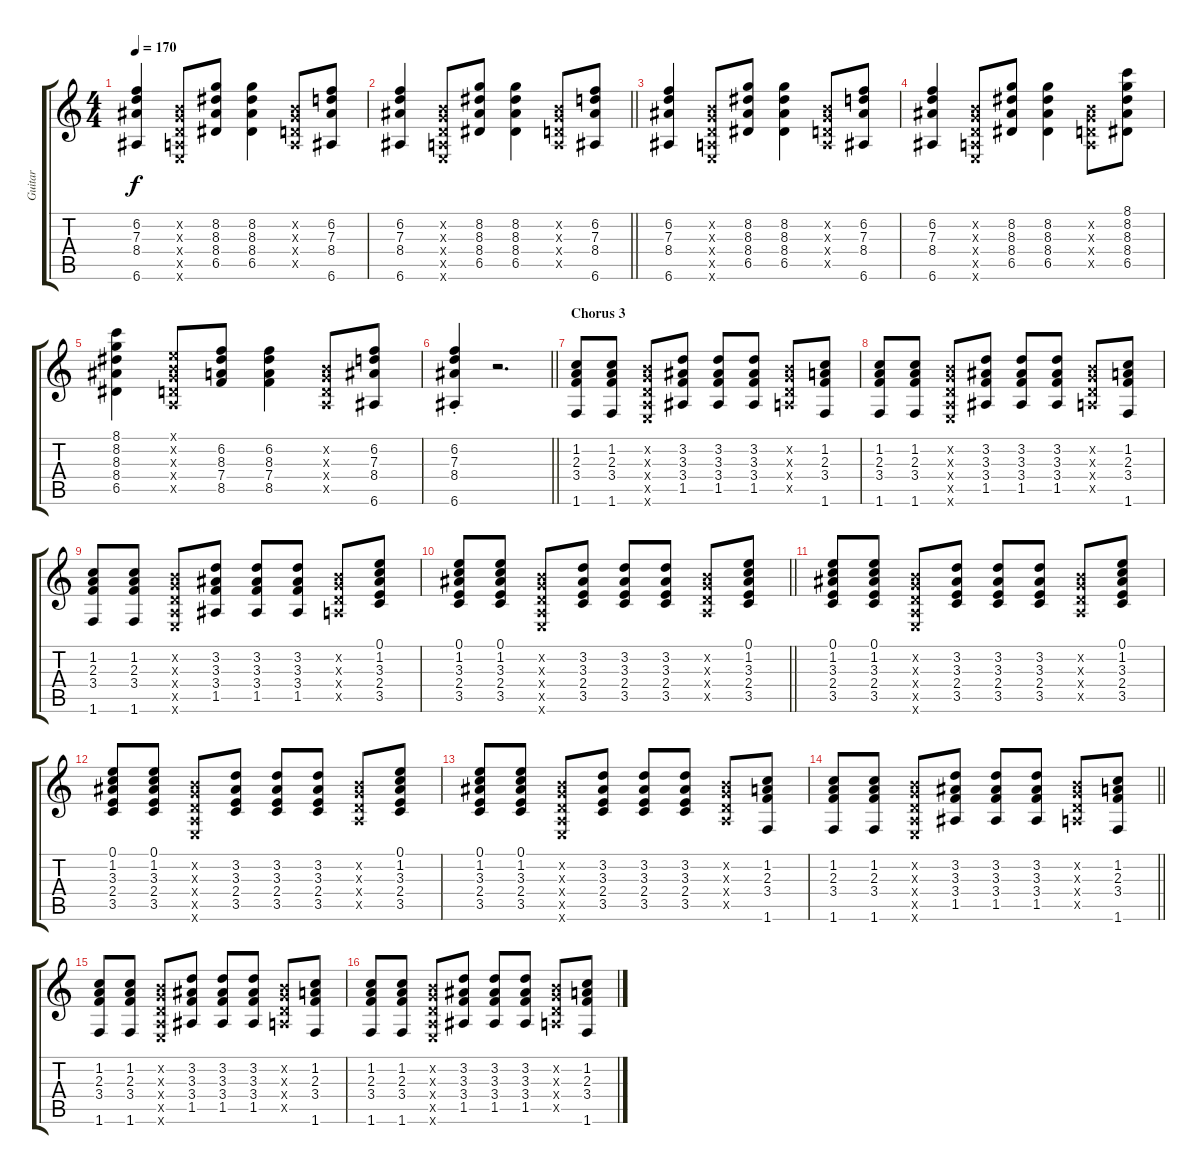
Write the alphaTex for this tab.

\track ("Guitar" "Guitar") {instrument acousticguitarsteel}
\staff {score tabs}
\tuning (E4 B3 G3 D3 A2 E2) {hide}
\ts (4 4)
\tempo 170
\clef g2
\ks c
(6.2 7.3 8.4 6.6).4{dy f} (0.2{x} 0.3{x} 0.4{x} 0.5{x} 0.6{x}).8 (8.2 8.3 8.4 6.5).8 (8.2 8.3 8.4 6.5).4 (0.2{x} 0.3{x} 0.4{x} 0.5{x}).8 (6.2 7.3 8.4 6.6).8 |
\barLineRight lightlight
(6.2 7.3 8.4 6.6).4 (0.2{x} 0.3{x} 0.4{x} 0.5{x} 0.6{x}).8 (8.2 8.3 8.4 6.5).8 (8.2 8.3 8.4 6.5).4 (0.2{x} 0.3{x} 0.4{x} 0.5{x}).8 (6.2 7.3 8.4 6.6).8 |
(6.2 7.3 8.4 6.6).4 (0.2{x} 0.3{x} 0.4{x} 0.5{x} 0.6{x}).8 (8.2 8.3 8.4 6.5).8 (8.2 8.3 8.4 6.5).4 (0.2{x} 0.3{x} 0.4{x} 0.5{x}).8 (6.2 7.3 8.4 6.6).8 |
(6.2 7.3 8.4 6.6).4 (0.2{x} 0.3{x} 0.4{x} 0.5{x} 0.6{x}).8 (8.2 8.3 8.4 6.5).8 (8.2 8.3 8.4 6.5).4 (0.2{x} 0.3{x} 0.4{x} 0.5{x}).8 (8.1 8.2 8.3 8.4 6.5).8 |
(8.1 8.2 8.3 8.4 6.5).4 (0.1{x} 0.2{x} 0.3{x} 0.4{x} 0.5{x}).8 (6.2 8.3 7.4 8.5).8 (6.2 8.3 7.4 8.5).4 (0.2{x} 0.3{x} 0.4{x} 0.5{x}).8 (6.2 7.3 8.4 6.6).8 |
\barLineRight lightlight
(6.2{st} 7.3{st} 8.4{st} 6.6{st}).4 r.2{d} |
\section ("" "Chorus 3")
(1.2 2.3 3.4 1.6).8 (1.2 2.3 3.4 1.6).8 (0.2{x} 0.3{x} 0.4{x} 0.5{x} 0.6{x}).8 (3.2 3.3 3.4 1.5).8 (3.2 3.3 3.4 1.5).8 (3.2 3.3 3.4 1.5).8 (0.2{x} 0.3{x} 0.4{x} 0.5{x}).8 (1.2 2.3 3.4 1.6).8 |
(1.2 2.3 3.4 1.6).8 (1.2 2.3 3.4 1.6).8 (0.2{x} 0.3{x} 0.4{x} 0.5{x} 0.6{x}).8 (3.2 3.3 3.4 1.5).8 (3.2 3.3 3.4 1.5).8 (3.2 3.3 3.4 1.5).8 (0.2{x} 0.3{x} 0.4{x} 0.5{x}).8 (1.2 2.3 3.4 1.6).8 |
(1.2 2.3 3.4 1.6).8 (1.2 2.3 3.4 1.6).8 (0.2{x} 0.3{x} 0.4{x} 0.5{x} 0.6{x}).8 (3.2 3.3 3.4 1.5).8 (3.2 3.3 3.4 1.5).8 (3.2 3.3 3.4 1.5).8 (0.2{x} 0.3{x} 0.4{x} 0.5{x}).8 (0.1 1.2 3.3 2.4 3.5).8 |
\barLineRight lightlight
(0.1 1.2 3.3 2.4 3.5).8 (0.1 1.2 3.3 2.4 3.5).8 (0.2{x} 0.3{x} 0.4{x} 0.5{x} 0.6{x}).8 (3.2 3.3 2.4 3.5).8 (3.2 3.3 2.4 3.5).8 (3.2 3.3 2.4 3.5).8 (0.2{x} 0.3{x} 0.4{x} 0.5{x}).8 (0.1 1.2 3.3 2.4 3.5).8 |
(0.1 1.2 3.3 2.4 3.5).8 (0.1 1.2 3.3 2.4 3.5).8 (0.2{x} 0.3{x} 0.4{x} 0.5{x} 0.6{x}).8 (3.2 3.3 2.4 3.5).8 (3.2 3.3 2.4 3.5).8 (3.2 3.3 2.4 3.5).8 (0.2{x} 0.3{x} 0.4{x} 0.5{x}).8 (0.1 1.2 3.3 2.4 3.5).8 |
(0.1 1.2 3.3 2.4 3.5).8 (0.1 1.2 3.3 2.4 3.5).8 (0.2{x} 0.3{x} 0.4{x} 0.5{x} 0.6{x}).8 (3.2 3.3 2.4 3.5).8 (3.2 3.3 2.4 3.5).8 (3.2 3.3 2.4 3.5).8 (0.2{x} 0.3{x} 0.4{x} 0.5{x}).8 (0.1 1.2 3.3 2.4 3.5).8 |
(0.1 1.2 3.3 2.4 3.5).8 (0.1 1.2 3.3 2.4 3.5).8 (0.2{x} 0.3{x} 0.4{x} 0.5{x} 0.6{x}).8 (3.2 3.3 2.4 3.5).8 (3.2 3.3 2.4 3.5).8 (3.2 3.3 2.4 3.5).8 (0.2{x} 0.3{x} 0.4{x} 0.5{x}).8 (1.2 2.3 3.4 1.6).8 |
\barLineRight lightlight
(1.2 2.3 3.4 1.6).8 (1.2 2.3 3.4 1.6).8 (0.2{x} 0.3{x} 0.4{x} 0.5{x} 0.6{x}).8 (3.2 3.3 3.4 1.5).8 (3.2 3.3 3.4 1.5).8 (3.2 3.3 3.4 1.5).8 (0.2{x} 0.3{x} 0.4{x} 0.5{x}).8 (1.2 2.3 3.4 1.6).8 |
(1.2 2.3 3.4 1.6).8 (1.2 2.3 3.4 1.6).8 (0.2{x} 0.3{x} 0.4{x} 0.5{x} 0.6{x}).8 (3.2 3.3 3.4 1.5).8 (3.2 3.3 3.4 1.5).8 (3.2 3.3 3.4 1.5).8 (0.2{x} 0.3{x} 0.4{x} 0.5{x}).8 (1.2 2.3 3.4 1.6).8 |
(1.2 2.3 3.4 1.6).8 (1.2 2.3 3.4 1.6).8 (0.2{x} 0.3{x} 0.4{x} 0.5{x} 0.6{x}).8 (3.2 3.3 3.4 1.5).8 (3.2 3.3 3.4 1.5).8 (3.2 3.3 3.4 1.5).8 (0.2{x} 0.3{x} 0.4{x} 0.5{x}).8 (1.2 2.3 3.4 1.6).8
